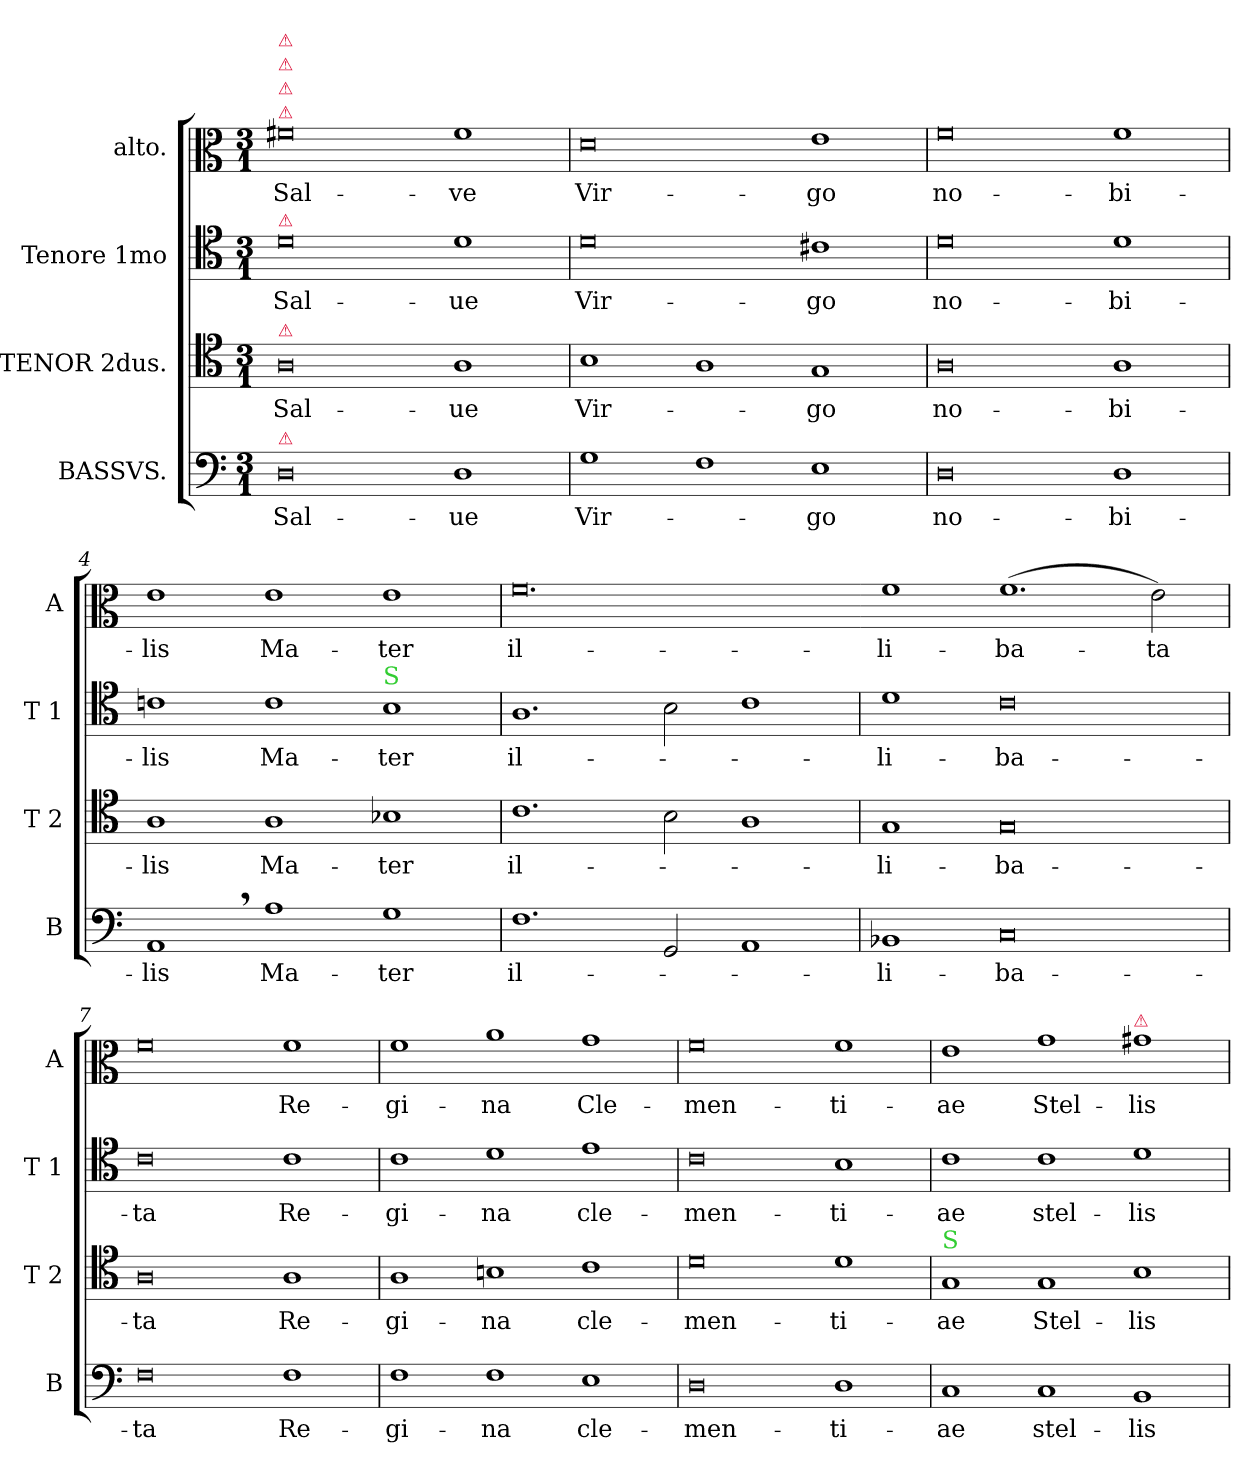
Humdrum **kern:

**kern	**text	**kern	**text	**kern	**text	**kern	**text
*part4	*part4	*part3	*part3	*part2	*part2	*part1	*part1
*staff4	*staff4	*staff3	*staff3	*staff2	*staff2	*staff1	*staff1
*I"BASSVS.	*	*I"TENOR 2dus.	*	*I"Tenore 1mo	*	*I"alto.	*
*I'B	*	*I'T 2	*	*I'T 1	*	*I'A	*
*clefF4	*	*clefC4	*	*clefC4	*	*clefC3	*
*k[]	*	*k[]	*	*k[]	*	*k[]	*
*M3/1	*	*M3/1	*	*M3/1	*	*M3/1	*
=1	=1	=1	=1	=1	=1	=1	=1
!	!	!	!	!	!	!LO:TX:a:color=crimson:t=⚠	!
!	!	!	!	!	!	!LO:TX:a:color=crimson:t=⚠	!
!	!	!	!	!	!	!LO:TX:a:color=crimson:t=⚠	!
!	!	!	!	!	!	!LO:TX:a:color=crimson:t=⚠	!
!	!	!	!	!LO:TX:a:color=crimson:t=⚠	!	!	!
!	!	!LO:TX:a:color=crimson:t=⚠	!	!	!	!	!
!LO:TX:a:color=crimson:t=⚠	!	!	!	!	!	!	!
0D	Sal-	0A	Sal-	0d	Sal-	0f#X	Sal-
1D	-ue	1A	-ue	1d	-ue	1f#	-ve
=2	=2	=2	=2	=2	=2	=2	=2
1G	Vir-	1B	Vir-	0d	Vir-	0d	Vir-
1F	.	1A	.	.	.	.	.
1E	-go	1G	-go	1c#X	-go	1e	-go
=3	=3	=3	=3	=3	=3	=3	=3
0D	no-	0A	no-	0d	no-	0f	no-
1D	-bi-	1A	-bi-	1d	-bi-	1f	-bi-
=4	=4	=4	=4	=4	=4	=4	=4
1AA,<	-lis	1A	-lis	1cn	-lis	1e	-lis
1A	Ma-	1A	Ma-	1c	Ma-	1e	Ma-
!	!	!	!	!LO:TX:a:color=limegreen:t=S	!	!	!
1G	-ter	1B-X	-ter	1B	-ter	1e	-ter
=5	=5	=5	=5	=5	=5	=5	=5
1.F	il-	1.c	il-	1.A	il-	0.f	il-
2GG/	.	2B\	.	2B\	.	.	.
1AA	.	1A	.	1c	.	.	.
=6	=6-	=6	=6-	=6	=6-	=6-	=6-
1BB-X	-li-	1G	-li-	1d	-li-	1f	-li-
0C	-ba-	0G	-ba-	0c	-ba-	(>1.f	-ba-
.	.	.	.	.	.	2e\)	-ta
=7	=7	=7	=7	=7	=7	=7	=7
0F	-ta	0A	-ta	0c	-ta	0f	.
1F	Re-	1A	Re-	1c	Re-	1f	Re-
=8	=8	=8	=8	=8	=8	=8	=8
1F	-gi-	1A	-gi-	1c	-gi-	1f	-gi-
1F	-na	1Bn	-na	1d	-na	1a	-na
1E	cle-	1c	cle-	1e	cle-	1g	Cle-
=9	=9	=9	=9	=9	=9	=9	=9
0D	-men-	0d	-men-	0c	-men-	0f	-men-
1D	-ti-	1d	-ti-	1B	-ti-	1f	-ti-
=10	=10	=10	=10	=10	=10	=10	=10
!	!	!LO:TX:a:color=limegreen:t=S	!	!	!	!	!
1C	-ae	1G	-ae	1c	-ae	1e	-ae
1C	stel-	1G	Stel-	1c	stel-	1g	Stel-
!	!	!	!	!	!	!LO:TX:a:color=crimson:t=⚠	!
1BB	-lis	1B	-lis	1d	-lis	1g#X	-lis
=	=	=	=	=	=	=	=
*-	*-	*-	*-	*-	*-	*-	*-
